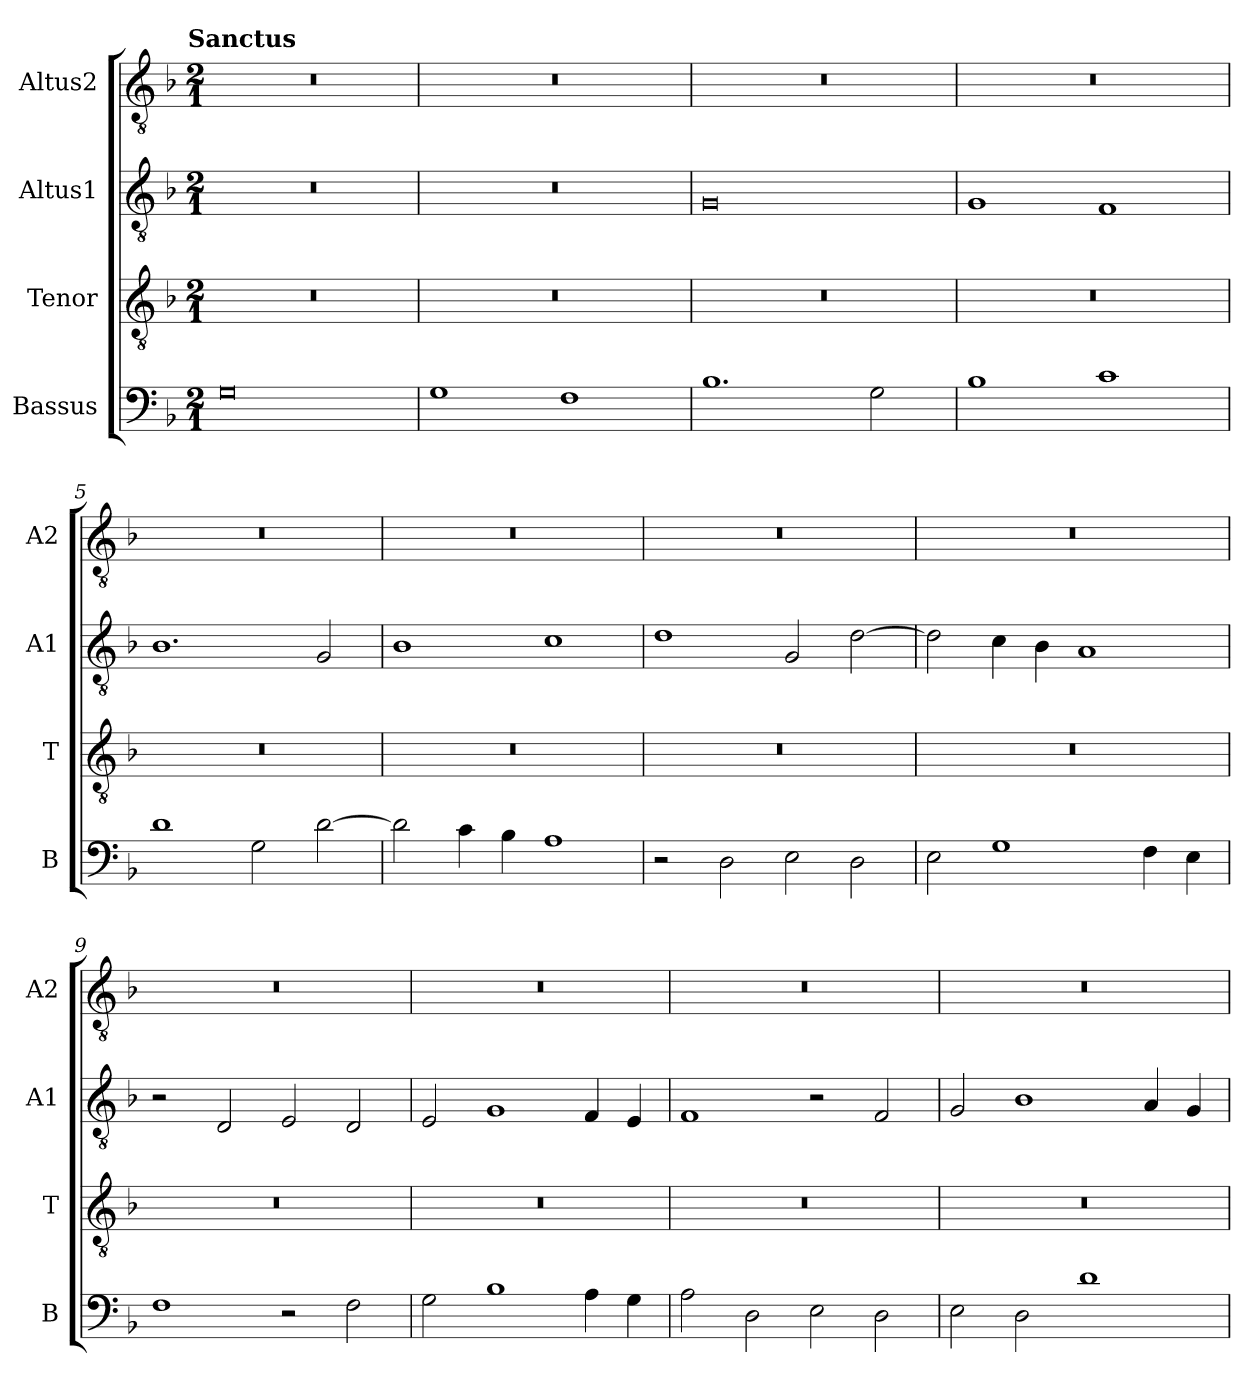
**kern	**kern	**kern	**kern
*part4	*part3	*part2	*part1
*staff4	*staff3	*staff2	*staff1
*I"Bassus	*I"Tenor	*I"Altus1	*I"Altus2
*I'B	*I'T	*I'A1	*I'A2
*clefF4	*clefGv2	*clefGv2	*clefGv2
*k[b-]	*k[b-]	*k[b-]	*k[b-]
!!LO:TX:omd:t=Sanctus
*M2/1	*M2/1	*M2/1	*M2/1
=1	=1	=1	=1
0G	0r	0r	0r
=2	=2	=2	=2
1G	0r	0r	0r
1F	.	.	.
=3	=3	=3	=3
1.B-	0r	0G	0r
2G\	.	.	.
=4	=4	=4	=4
1B-	0r	1G	0r
1c	.	1F	.
=5	=5	=5	=5
1d	0r	1.B-	0r
2G\	.	.	.
[2d\	.	2G/	.
=6	=6	=6	=6
2d\]	0r	1B-	0r
4c\	.	.	.
4B-\	.	.	.
1A	.	1c	.
=7	=7	=7	=7
2r	0r	1d	0r
2D\	.	.	.
2E\	.	2G/	.
2D\	.	[2d\	.
=8	=8	=8	=8
2E\	0r	2d\]	0r
1G	.	4c\	.
.	.	4B-\	.
.	.	1A	.
4F\	.	.	.
4E\	.	.	.
=9	=9	=9	=9
1F	0r	2r	0r
.	.	2D/	.
2r	.	2E/	.
2F\	.	2D/	.
=10	=10	=10	=10
2G\	0r	2E/	0r
1B-	.	1G	.
4A\	.	4F/	.
4G\	.	4E/	.
=11	=11	=11	=11
2A\	0r	1F	0r
2D\	.	.	.
2E\	.	2r	.
2D\	.	2F/	.
=12	=12	=12	=12
2E\	0r	2G/	0r
2D\	.	1B-	.
1d	.	.	.
.	.	4A/	.
.	.	4G/	.
=	=	=	=
*-	*-	*-	*-
